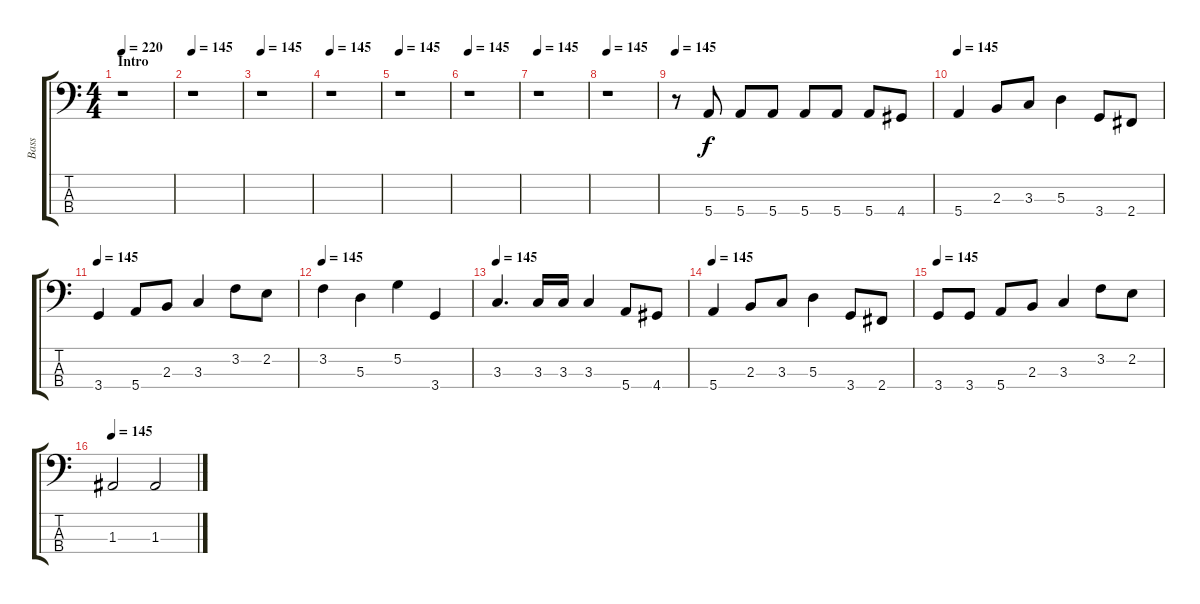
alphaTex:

\track ("Bass" "Bass") {instrument electricbasspick}
\staff {score tabs}
\tuning (G2 D2 A1 E1) {hide}
\ts (4 4)
\section ("" "Intro")
\tempo 220
\tempo 145
\tempo 220
\clef f4
\ks c
r.1{dy f instrument electricbasspick} |
\tempo 145
r.1 |
\tempo 145
r.1 |
\tempo 145
r.1 |
\tempo 145
r.1 |
\tempo 145
r.1 |
\tempo 145
r.1 |
\tempo 145
r.1 |
\tempo 145
r.8 5.4.8{volume 14} 5.4.8 5.4.8 5.4.8 5.4.8 5.4.8 4.4.8 |
\tempo 145
5.4.4 2.3.8 3.3.8 5.3.4 3.4.8 2.4.8 |
\tempo 145
3.4.4 5.4.8 2.3.8 3.3.4 3.2.8 2.2.8 |
\tempo 145
3.2.4 5.3.4 5.2.4 3.4.4 |
\tempo 145
3.3.4{d} 3.3.16 3.3.16 3.3.4 5.4.8 4.4.8 |
\tempo 145
5.4.4 2.3.8 3.3.8 5.3.4 3.4.8 2.4.8 |
\tempo 145
3.4.8 3.4.8 5.4.8 2.3.8 3.3.4 3.2.8 2.2.8 |
\tempo 145
1.3.2 1.3.2
